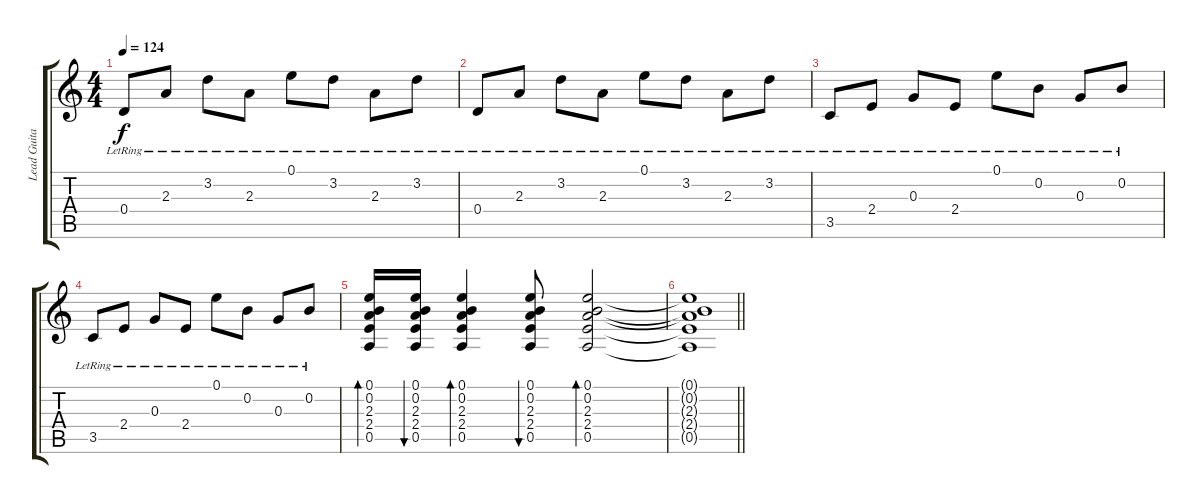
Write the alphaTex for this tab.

\track ("Lead Guitar" "Lead Guita") {instrument electricguitarclean}
\staff {score tabs}
\tuning (E4 B3 G3 D3 A2 E2) {hide}
\ts (4 4)
\tempo 124
\clef g2
\ks c
0.4{lr}.8{dy f} 2.3{lr}.8 3.2{lr}.8 2.3{lr}.8 0.1{lr}.8 3.2{lr}.8 2.3{lr}.8 3.2{lr}.8 |
0.4{lr}.8 2.3{lr}.8 3.2{lr}.8 2.3{lr}.8 0.1{lr}.8 3.2{lr}.8 2.3{lr}.8 3.2{lr}.8 |
3.5{lr}.8 2.4{lr}.8 0.3{lr}.8 2.4{lr}.8 0.1{lr}.8 0.2{lr}.8 0.3{lr}.8 0.2{lr}.8 |
3.5{lr}.8 2.4{lr}.8 0.3{lr}.8 2.4{lr}.8 0.1{lr}.8 0.2{lr}.8 0.3{lr}.8 0.2{lr}.8 |
(0.1 0.2 2.3 2.4 0.5).16{bd 60} (0.1 0.2 2.3 2.4 0.5).16{bu 60} (0.1 0.2 2.3 2.4 0.5).4{bd 60} (0.1 0.2 2.3 2.4 0.5).8{bu 60} (0.1 0.2 2.3 2.4 0.5).2{bd 60} |
\barLineRight lightlight
(0.1{t} 0.2{t} 2.3{t} 2.4{t} 0.5{t}).1
